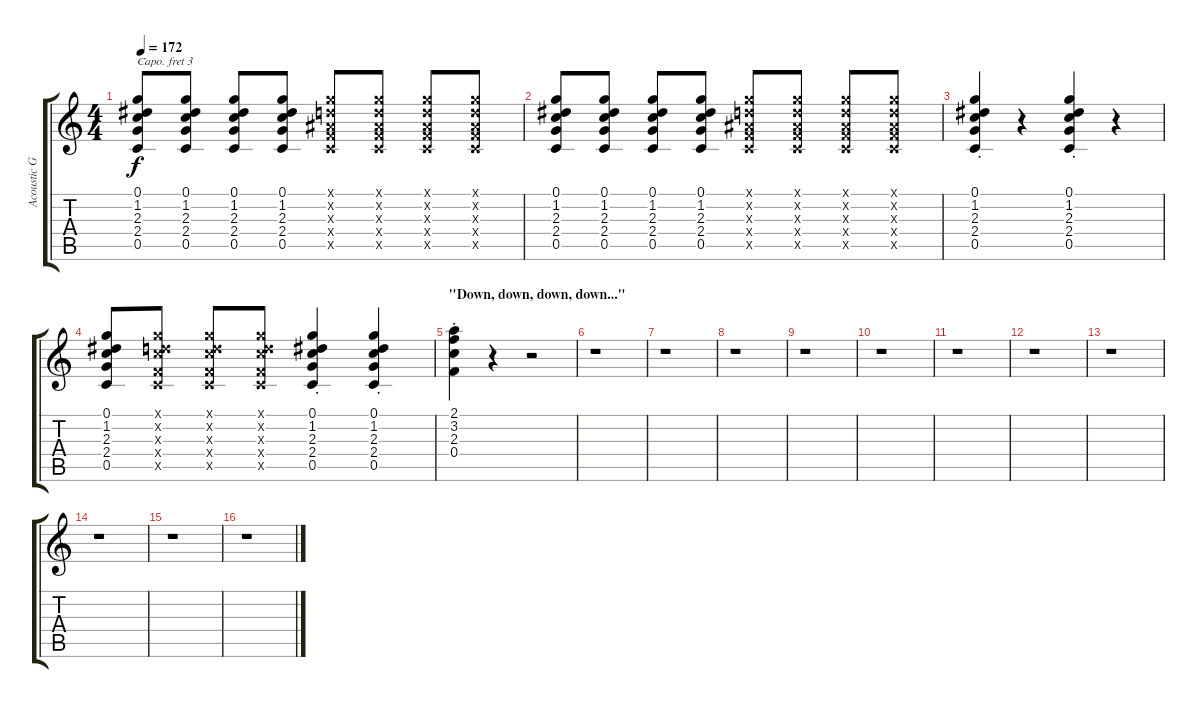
\track ("Acoustic Guitar (Capo 3rd fret)" "Acoustic G") {instrument acousticguitarsteel}
\staff {score tabs}
\capo 3
\tuning (E4 B3 G3 D3 A2 E2) {hide}
\ts (4 4)
\tempo 172
\clef g2
\ks c
(0.1 1.2 2.3 2.4 0.5).8{dy f} (0.1 1.2 2.3 2.4 0.5).8 (0.1 1.2 2.3 2.4 0.5).8 (0.1 1.2 2.3 2.4 0.5).8 (0.1{x} 0.2{x} 0.3{x} 0.4{x} 0.5{x}).8 (0.1{x} 0.2{x} 0.3{x} 0.4{x} 0.5{x}).8 (0.1{x} 0.2{x} 0.3{x} 0.4{x} 0.5{x}).8 (0.1{x} 0.2{x} 0.3{x} 0.4{x} 0.5{x}).8 |
(0.1 1.2 2.3 2.4 0.5).8 (0.1 1.2 2.3 2.4 0.5).8 (0.1 1.2 2.3 2.4 0.5).8 (0.1 1.2 2.3 2.4 0.5).8 (0.1{x} 0.2{x} 0.3{x} 0.4{x} 0.5{x}).8 (0.1{x} 0.2{x} 0.3{x} 0.4{x} 0.5{x}).8 (0.1{x} 0.2{x} 0.3{x} 0.4{x} 0.5{x}).8 (0.1{x} 0.2{x} 0.3{x} 0.4{x} 0.5{x}).8 |
(0.1{st} 1.2{st} 2.3{st} 2.4{st} 0.5{st}).4 r.4 (0.1{st} 1.2{st} 2.3{st} 2.4{st} 0.5{st}).4 r.4 |
(0.1 1.2 2.3 2.4 0.5).8 (0.1{x} 0.2{x} 2.3{x} 0.4{x} 0.5{x}).8 (0.1{x} 0.2{x} 2.3{x} 0.4{x} 0.5{x}).8 (0.1{x} 0.2{x} 2.3{x} 0.4{x} 0.5{x}).8 (0.1{st} 1.2{st} 2.3{st} 2.4{st} 0.5{st}).4 (0.1{st} 1.2{st} 2.3{st} 2.4{st} 0.5{st}).4 |
\section ("" "\"Down, down, down, down...\"")
(2.1{st} 3.2{st} 2.3{st} 0.4{st}).4 r.4 r.2 |
r.1 |
r.1 |
r.1 |
r.1 |
r.1 |
r.1 |
r.1 |
r.1 |
r.1 |
r.1 |
r.1
